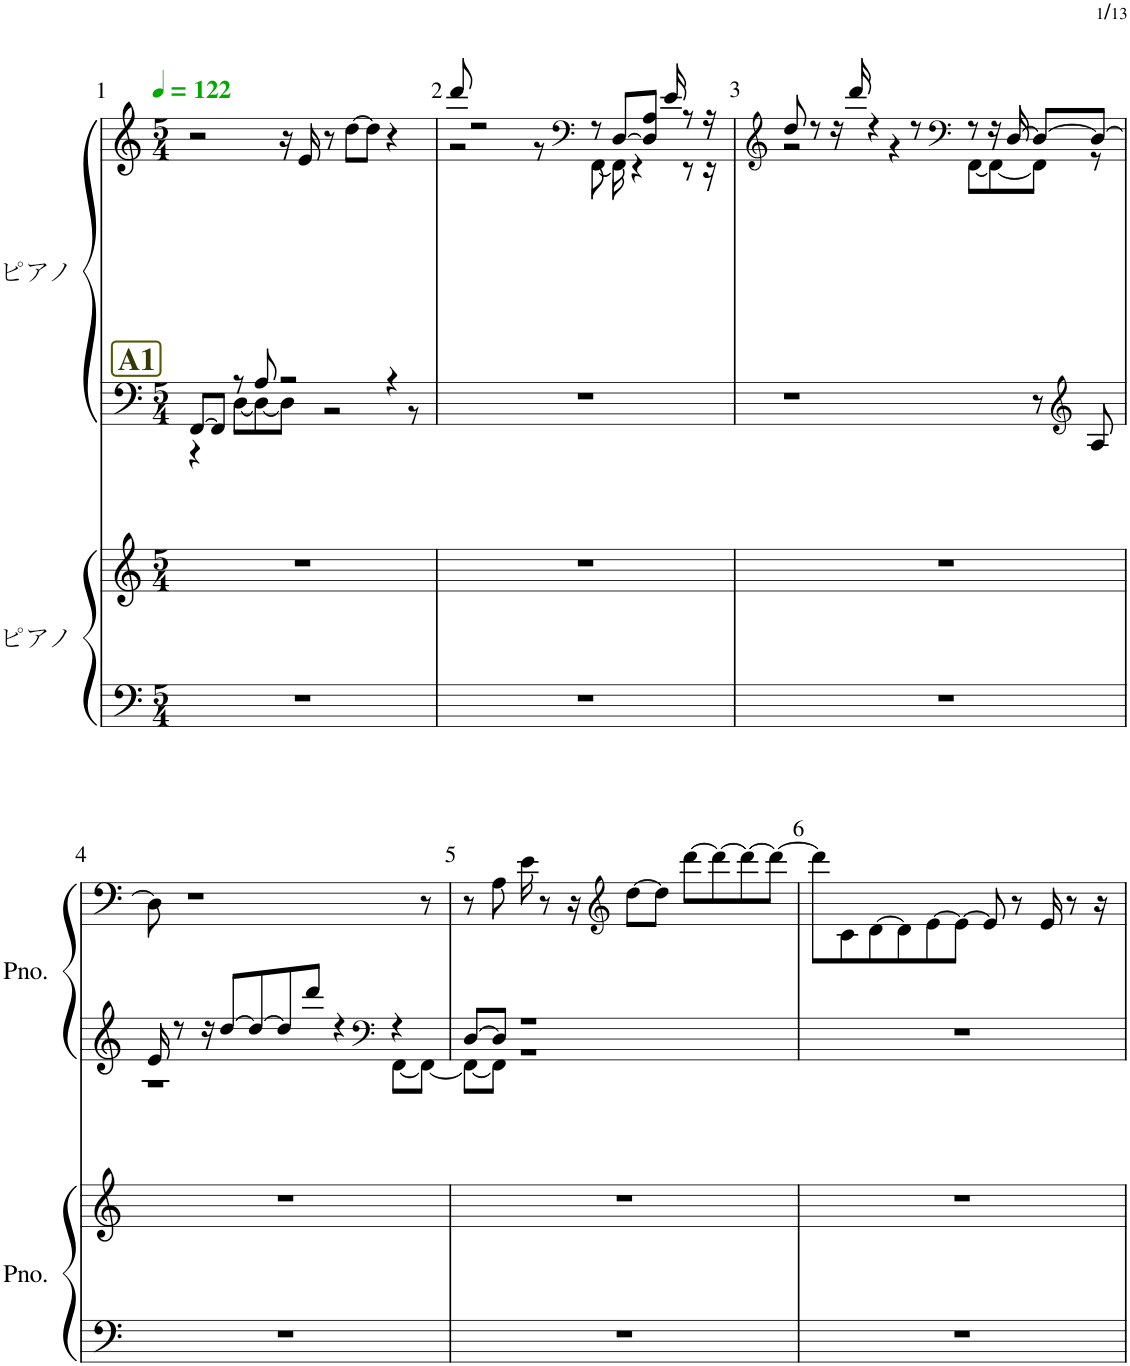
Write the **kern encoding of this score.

**kern	**kern	**kern	**kern
*part2	*part2	*part1	*part1
*staff4	*staff3	*staff2	*staff1
*I"ピアノ	*	*I"ピアノ	*
*clefF4	*clefG2	*clefF4	*clefG2
*k[]	*k[]	*k[]	*k[]
*M5/4	*M5/4	*M5/4	*M5/4
*MM122	*MM122	*MM122	*MM122
!!LO:REH:place=s1:b:B:cj:color=#373904:fs=15:t=A1
=1	=1	=1	=1
*	*	*^	*
4%5r	4%5r	[8FF/L	4r	2r
.	.	8FF/J]	.	.
.	.	8r	[8D\L	.
.	.	8A/	8D\_	.
.	.	2r	8D\J]	16r
.	.	.	.	16e/
.	.	.	2r	8r
.	.	.	.	[8dd\L
.	.	.	.	8dd\J]
.	.	4r	.	4r
.	.	.	8r	.
*	*	*v	*v	*
=2	=2	=2	=2
*	*	*	*^
4%5r	4%5r	4%5r	8ddd/	2r
.	.	.	2r	.
.	.	.	.	8r
*	*	*	*clefF4	*
.	.	.	8r	[8FF\
.	.	.	[8D/L	16FF\]
.	.	.	.	4r
.	.	.	8D/] 8A/J	.
.	.	.	16e/	.
.	.	.	8r	8r
.	.	.	16r	16r
=3	=3	=3	=3	=3
*	*	*	*clefG2	*
4%5r	4%5r	1r	8dd/	2r
.	.	.	8r	.
.	.	.	16r	.
.	.	.	16ddd/	.
.	.	.	4r	.
.	.	.	.	4r
.	.	.	8r	.
*	*	*	*clefF4	*
.	.	.	8r	[8FF\L
.	.	.	16r	8FF\_
.	.	.	[16D/	.
.	.	8r	8D/L_	8FF\J]
*	*	*clefG2	*	*
.	.	8A/	8D/J_	8r
*	*	*	*v	*v
!!LO:LB:g=z
=4	=4	=4	=4
*	*	*^	*
4%5r	4%5r	16e/	1r	8D\]
.	.	8r	.	.
.	.	.	.	1r
.	.	16r	.	.
.	.	[8dd/L	.	.
.	.	8dd/_	.	.
.	.	8dd/]	.	.
.	.	8ddd/J	.	.
.	.	4r	.	.
*	*	*clefF4	*	*
.	.	4r	[8FF\L	.
.	.	.	8FF\J_	8r
=5	=5	=5	=5	=5
4%5r	4%5r	[8D/L	8FF\L_	8r
.	.	8D/J]	8FF\J]	8A\
.	.	1r	1r	16e\
.	.	.	.	8r
.	.	.	.	16r
*	*	*	*	*clefG2
.	.	.	.	[8dd\L
.	.	.	.	8dd\J]
.	.	.	.	[8ddd\L
.	.	.	.	8ddd\_
.	.	.	.	8ddd\_
.	.	.	.	8ddd\J_
*	*	*v	*v	*
=6	=6	=6	=6
4%5r	4%5r	4%5r	8ddd\L]
.	.	.	8c\
.	.	.	[8d\
.	.	.	8d\]
.	.	.	[8e\
.	.	.	8e\J_
.	.	.	8e/]
.	.	.	8r
.	.	.	16e/
.	.	.	8r
.	.	.	16r
=	=	=	=
*-	*-	*-	*-
